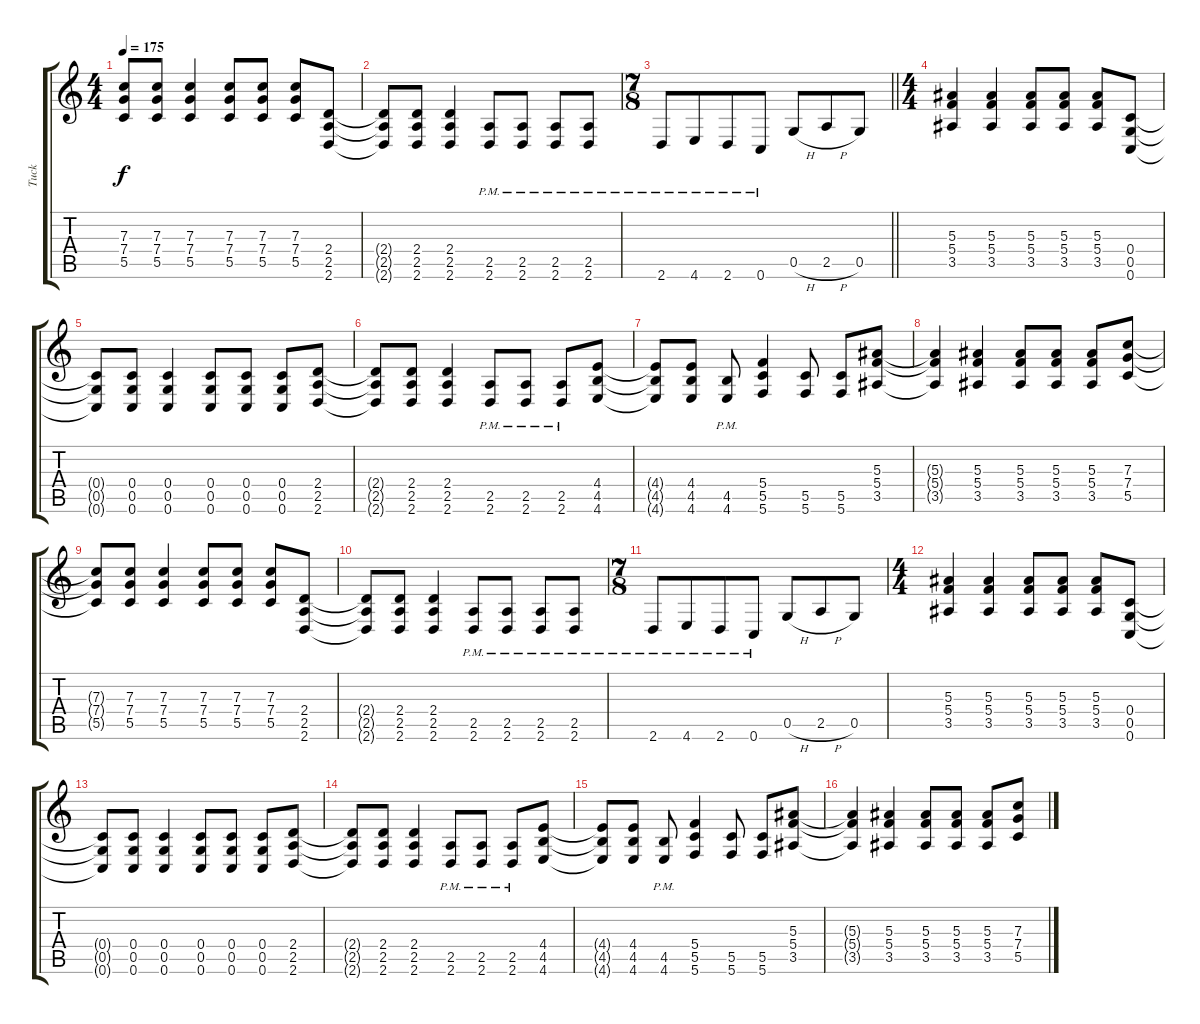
\track ("Tuck" "Tuck") {instrument distortionguitar}
\staff {score tabs}
\tuning (D4 A3 F3 C3 G2 C2) {hide}
\ts (4 4)
\tempo 175
\clef g2
\ks c
(7.3{t} 7.4{t} 5.5{t}).8{dy f} (7.3 7.4 5.5).8 (7.3 7.4 5.5).4 (7.3 7.4 5.5).8 (7.3 7.4 5.5).8 (7.3 7.4 5.5).8 (2.4 2.5 2.6).8 |
(2.4{t} 2.5{t} 2.6{t}).8 (2.4 2.5 2.6).8 (2.4 2.5 2.6).4 (2.5{pm} 2.6{pm}).8 (2.5{pm} 2.6{pm}).8 (2.5{pm} 2.6{pm}).8 (2.5{pm} 2.6{pm}).8 |
\ts (7 8)
\barLineRight lightlight
2.6{pm}.8 4.6{pm}.8 2.6{pm}.8 0.6{pm}.8 0.5{h}.8 2.5{h}.8 0.5.8 |
\ts (4 4)
(5.3 5.4 3.5).4 (5.3 5.4 3.5).4 (5.3 5.4 3.5).8 (5.3 5.4 3.5).8 (5.3 5.4 3.5).8 (0.4 0.5 0.6).8 |
(0.4{t} 0.5{t} 0.6{t}).8 (0.4 0.5 0.6).8 (0.4 0.5 0.6).4 (0.4 0.5 0.6).8 (0.4 0.5 0.6).8 (0.4 0.5 0.6).8 (2.4 2.5 2.6).8 |
(2.4{t} 2.5{t} 2.6{t}).8 (2.4 2.5 2.6).8 (2.4 2.5 2.6).4 (2.5{pm} 2.6{pm}).8 (2.5{pm} 2.6{pm}).8 (2.5{pm} 2.6{pm}).8 (4.4 4.5 4.6).8 |
(4.4{t} 4.5{t} 4.6{t}).8 (4.4 4.5 4.6).8 (4.5{pm} 4.6{pm}).8 (5.4 5.5 5.6).4 (5.5 5.6).8 (5.5 5.6).8 (5.3 5.4 3.5).8 |
(5.3{t} 5.4{t} 3.5{t}).4 (5.3 5.4 3.5).4 (5.3 5.4 3.5).8 (5.3 5.4 3.5).8 (5.3 5.4 3.5).8 (7.3 7.4 5.5).8 |
(7.3{t} 7.4{t} 5.5{t}).8 (7.3 7.4 5.5).8 (7.3 7.4 5.5).4 (7.3 7.4 5.5).8 (7.3 7.4 5.5).8 (7.3 7.4 5.5).8 (2.4 2.5 2.6).8 |
(2.4{t} 2.5{t} 2.6{t}).8 (2.4 2.5 2.6).8 (2.4 2.5 2.6).4 (2.5{pm} 2.6{pm}).8 (2.5{pm} 2.6{pm}).8 (2.5{pm} 2.6{pm}).8 (2.5{pm} 2.6{pm}).8 |
\ts (7 8)
2.6{pm}.8 4.6{pm}.8 2.6{pm}.8 0.6{pm}.8 0.5{h}.8 2.5{h}.8 0.5.8 |
\ts (4 4)
(5.3 5.4 3.5).4 (5.3 5.4 3.5).4 (5.3 5.4 3.5).8 (5.3 5.4 3.5).8 (5.3 5.4 3.5).8 (0.4 0.5 0.6).8 |
(0.4{t} 0.5{t} 0.6{t}).8 (0.4 0.5 0.6).8 (0.4 0.5 0.6).4 (0.4 0.5 0.6).8 (0.4 0.5 0.6).8 (0.4 0.5 0.6).8 (2.4 2.5 2.6).8 |
(2.4{t} 2.5{t} 2.6{t}).8 (2.4 2.5 2.6).8 (2.4 2.5 2.6).4 (2.5{pm} 2.6{pm}).8 (2.5{pm} 2.6{pm}).8 (2.5{pm} 2.6{pm}).8 (4.4 4.5 4.6).8 |
(4.4{t} 4.5{t} 4.6{t}).8 (4.4 4.5 4.6).8 (4.5{pm} 4.6{pm}).8 (5.4 5.5 5.6).4 (5.5 5.6).8 (5.5 5.6).8 (5.3 5.4 3.5).8 |
(5.3{t} 5.4{t} 3.5{t}).4 (5.3 5.4 3.5).4 (5.3 5.4 3.5).8 (5.3 5.4 3.5).8 (5.3 5.4 3.5).8 (7.3 7.4 5.5).8
